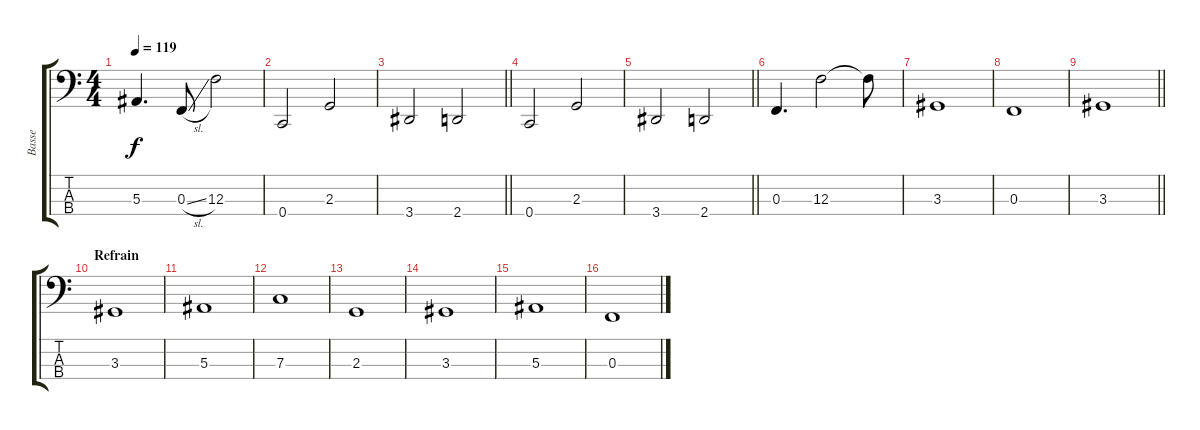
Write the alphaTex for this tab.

\track ("Basse" "Basse") {instrument electricbassfinger}
\staff {score tabs}
\tuning (Eb2 Bb1 F1 C1) {hide}
\ts (4 4)
\tempo 119
\clef f4
\ks c
5.3.4{d dy f} 0.3{sl}.8 12.3.2 |
0.4.2 2.3.2 |
\barLineRight lightlight
3.4.2 2.4.2 |
0.4.2 2.3.2 |
\barLineRight lightlight
3.4.2 2.4.2 |
0.3.4{d} 12.3.2 12.3{t}.8 |
3.3.1 |
0.3.1 |
\barLineRight lightlight
3.3.1 |
\section ("" "Refrain")
3.3.1 |
5.3.1 |
7.3.1 |
2.3.1 |
3.3.1 |
5.3.1 |
0.3.1
